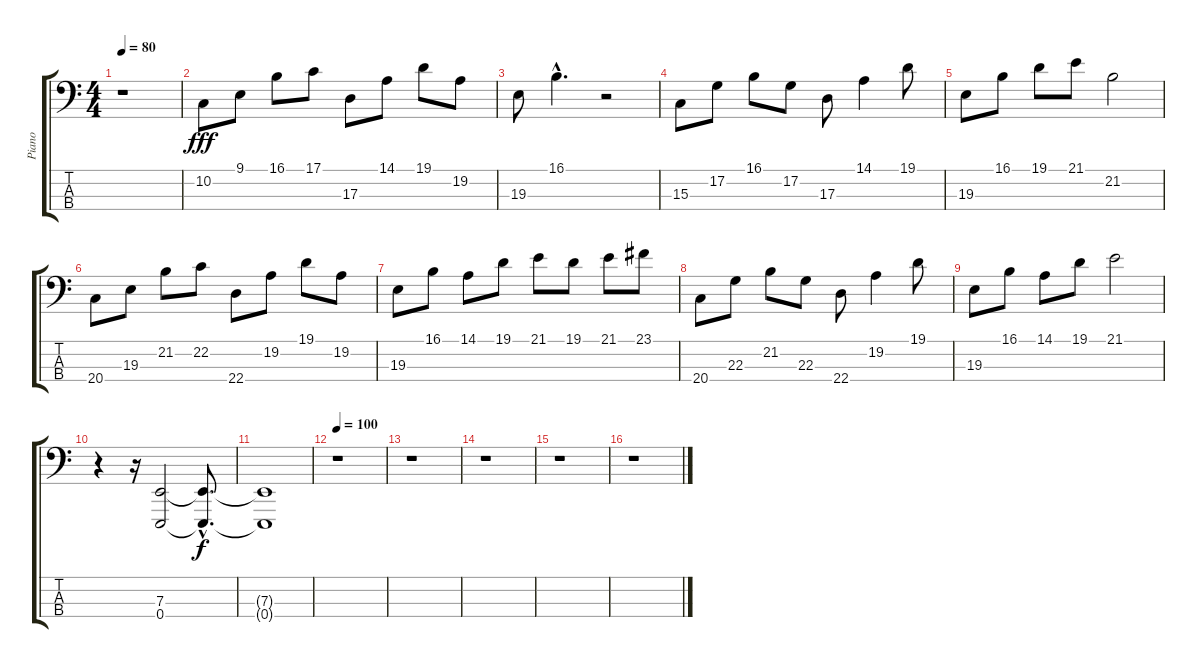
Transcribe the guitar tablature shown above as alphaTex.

\track ("Piano" "Piano") {instrument acousticgrandpiano}
\staff {score tabs}
\tuning (G2 D2 A1 E1) {hide}
\ts (4 4)
\tempo 80
\clef f4
\ks c
r.1{dy fff instrument acousticgrandpiano} |
10.2.8 9.1.8 16.1.8 17.1.8 17.3.8 14.1.8 19.1.8 19.2.8 |
19.3.8 16.1{hac}.4{d} r.2 |
15.3.8 17.2.8 16.1.8 17.2.8 17.3.8 14.1.4 19.1.8 |
19.3.8 16.1.8 19.1.8 21.1.8 21.2.2 |
20.4.8 19.3.8 21.2.8 22.2.8 22.4.8 19.2.8 19.1.8 19.2.8 |
19.3.8 16.1.8 14.1.8 19.1.8 21.1.8 19.1.8 21.1.8 23.1.8 |
20.4.8 22.3.8 21.2.8 22.3.8 22.4.8 19.2.4 19.1.8 |
19.3.8 16.1.8 14.1.8 19.1.8 21.1.2 |
r.4 r.16 (7.3 0.4).2 (7.3{hac t} 0.4{hac t}).8{d dy f} |
(7.3{t} 0.4{t}).1 |
\tempo 100
r.1 |
r.1 |
r.1 |
r.1 |
r.1
